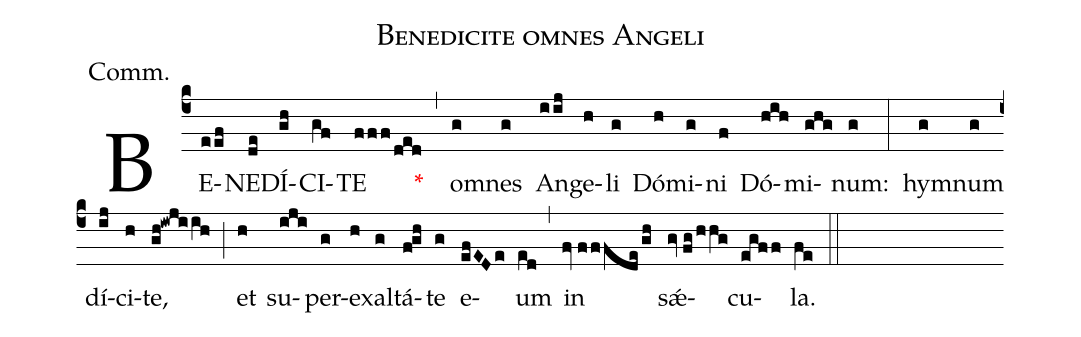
name:Benedicite omnes Angeli;
annotation:Comm.;
mode:III.;
office-part:Communion;
%%
(c4) BE(eef)NE(de)DÍ(gh)CI(gf)TE(fff/ded) <v>\red{*}</v>(,) o(g)mnes(g) An(iij)ge(h)li(g) Dó(h)mi(g)ni(f) Dó(hih)mi(ghg)num:(g) (:) hym(g)num(g) dí(ij)ci(h)te,(gh!iwjiih) (;) et(h) su(iji)per(g)ex(h)al(g)tá(f!gh)te(g) e(efEDe)um(ed) (,) in(fv//fffde/gh) s<sp>'ae</sp>(gv//fg/hhg)cu(egff)la.(fe) (::)
